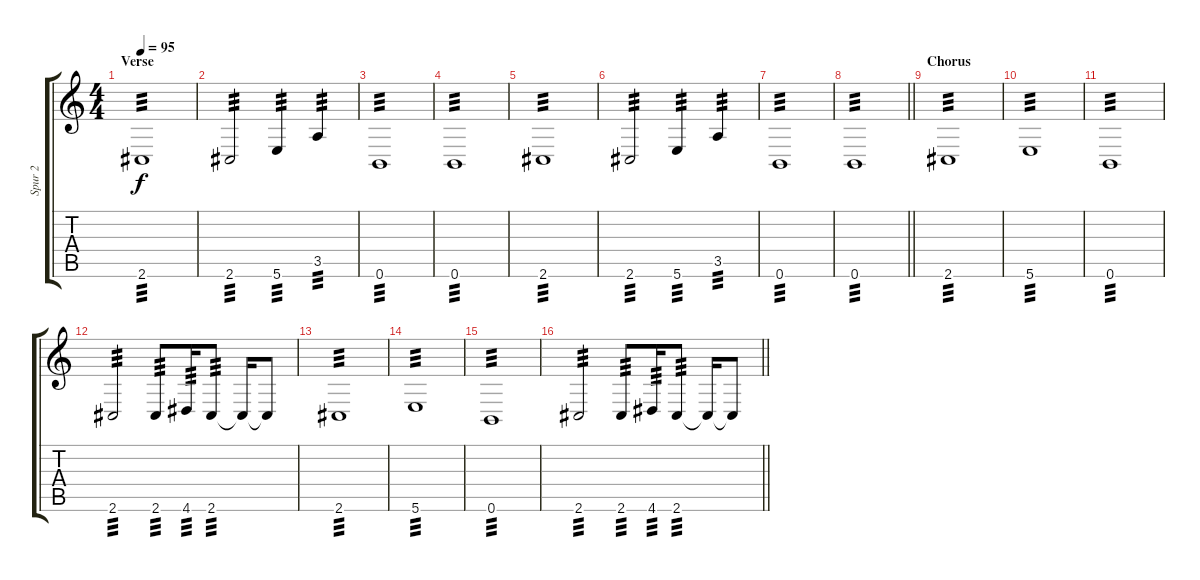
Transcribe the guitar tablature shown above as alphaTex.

\track ("Spur 2" "Spur 2") {instrument distortionguitar}
\staff {score tabs}
\tuning (Db4 Ab3 E3 B2 Gb2 B1) {hide}
\ts (4 4)
\section ("" "Verse")
\tempo 95
\clef g2
\ks c
2.6.1{tp 3 dy f} |
2.6.2{tp 3} 5.6.4{tp 3} 3.5.4{tp 3} |
0.6.1{tp 3} |
0.6.1{tp 3} |
2.6.1{tp 3} |
2.6.2{tp 3} 5.6.4{tp 3} 3.5.4{tp 3} |
0.6.1{tp 3} |
\barLineRight lightlight
0.6.1{tp 3} |
\section ("" "Chorus")
2.6.1{tp 3} |
5.6.1{tp 3} |
0.6.1{tp 3} |
2.6.2{tp 3} 2.6.8{tp 3} 4.6.16{tp 3} 2.6.8{tp 3} 2.6{t}.16 2.6{t}.8 |
2.6.1{tp 3} |
5.6.1{tp 3} |
0.6.1{tp 3} |
\barLineRight lightlight
2.6.2{tp 3} 2.6.8{tp 3} 4.6.16{tp 3} 2.6.8{tp 3} 2.6{t}.16 2.6{t}.8
